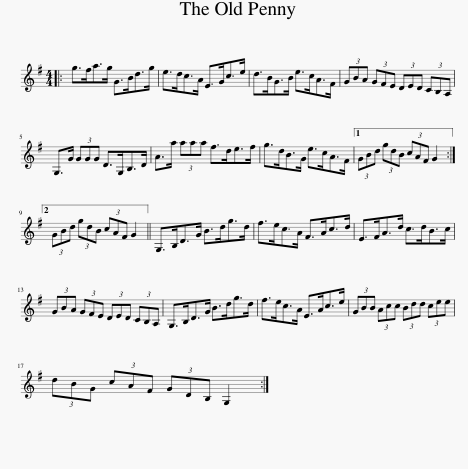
X:1
L:1/8
M:4/4
I:linebreak $
K:G
V:1 treble
V:1
|: g>fa>g G>Bd>g | e>dc>A E>Gc>e | d>BG>B e>cA>F | (3GBA (3GFE (3DED (3CB,A, |$ G,>G (3GGG D>G,B,>D | %5
 A>a (3aaa f>de>f | g>dB>G e>cA>F |1 (3GBd (3gdB (3cAF G2 :|2$ (3GBd (3gdB (3cAF G2 || G,>B,D>G B>dg>d | %10
 f>ec>A F>Ac>d | E>FA>d c>dB>c |$ (3GBA (3GFE (3DED (3CB,A, | G,>B,D>G B>dg>d | f>ec>A E>Ac>e | %15
 (3GBB (3Acc (3Bdd (3cee |$ (3dBG (3cAF (3GDB, G,2 :| %17
